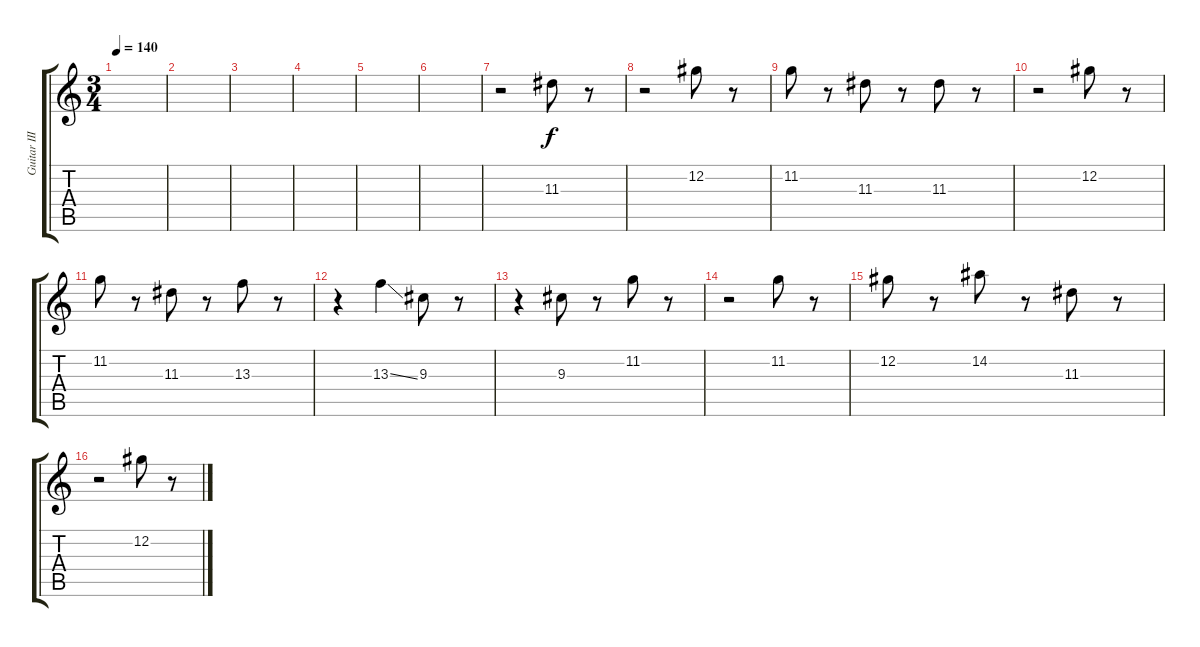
\track ("Guitar III Delay 2" "Guitar III") {instrument electricguitarjazz}
\staff {score tabs}
\tuning (Db4 Ab3 E3 B2 Gb2 Db2) {hide}
\ts (3 4)
\tempo 140
\clef g2
\ks c
|
|
|
|
|
|
r.2 11.3.8 r.8 |
r.2 12.2.8 r.8 |
11.2.8 r.8 11.3.8 r.8 11.3.8 r.8 |
r.2 12.2.8 r.8 |
11.2.8 r.8 11.3.8 r.8 13.3.8 r.8 |
r.4 13.3{ss}.4 9.3.8 r.8 |
r.4 9.3.8 r.8 11.2.8 r.8 |
r.2 11.2.8 r.8 |
12.2.8 r.8 14.2.8 r.8 11.3.8 r.8 |
r.2 12.2.8 r.8
